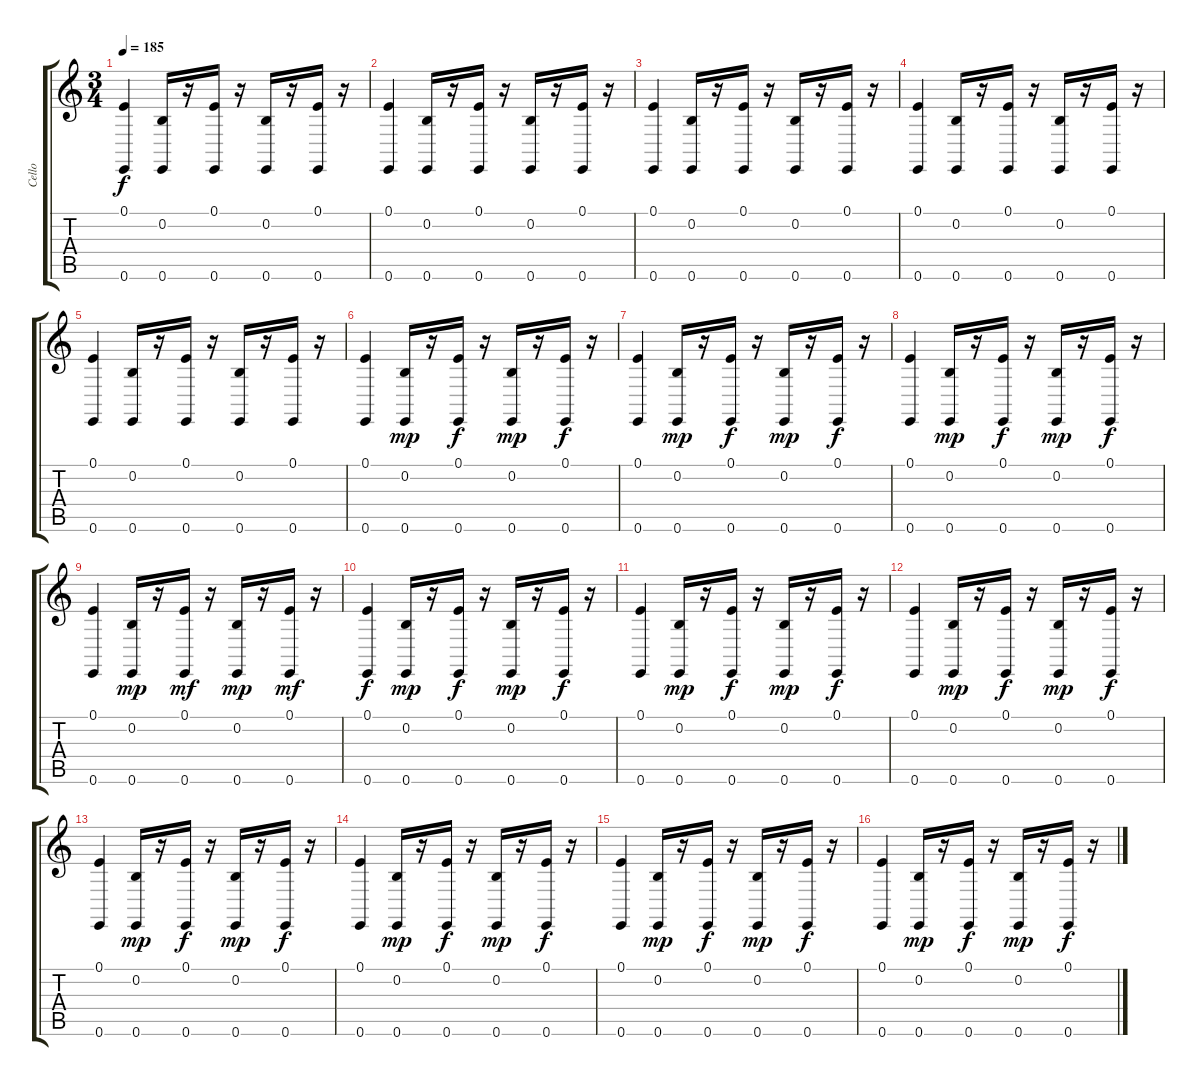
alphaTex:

\track ("Cello" "Cello") {instrument cello}
\staff {score tabs}
\tuning (E4 B3 G3 D3 A2 E2) {hide}
\ts (3 4)
\tempo 185
\clef g2
\ks c
(0.1 0.6).4{dy f} (0.2 0.6).16 r.16 (0.1 0.6).16 r.16 (0.2 0.6).16 r.16 (0.1 0.6).16 r.16 |
(0.1 0.6).4 (0.2 0.6).16 r.16 (0.1 0.6).16 r.16 (0.2 0.6).16 r.16 (0.1 0.6).16 r.16 |
(0.1 0.6).4 (0.2 0.6).16 r.16 (0.1 0.6).16 r.16 (0.2 0.6).16 r.16 (0.1 0.6).16 r.16 |
(0.1 0.6).4 (0.2 0.6).16 r.16 (0.1 0.6).16 r.16 (0.2 0.6).16 r.16 (0.1 0.6).16 r.16 |
(0.1 0.6).4 (0.2 0.6).16 r.16 (0.1 0.6).16 r.16 (0.2 0.6).16 r.16 (0.1 0.6).16 r.16 |
(0.1 0.6).4 (0.2 0.6).16{dy mp} r.16 (0.1 0.6).16{dy f} r.16 (0.2 0.6).16{dy mp} r.16 (0.1 0.6).16{dy f} r.16 |
(0.1 0.6).4 (0.2 0.6).16{dy mp} r.16 (0.1 0.6).16{dy f} r.16 (0.2 0.6).16{dy mp} r.16 (0.1 0.6).16{dy f} r.16 |
(0.1 0.6).4 (0.2 0.6).16{dy mp} r.16 (0.1 0.6).16{dy f} r.16 (0.2 0.6).16{dy mp} r.16 (0.1 0.6).16{dy f} r.16 |
(0.1 0.6).4 (0.2 0.6).16{dy mp} r.16 (0.1 0.6).16{dy mf} r.16 (0.2 0.6).16{dy mp} r.16 (0.1 0.6).16{dy mf} r.16 |
(0.1 0.6).4{dy f} (0.2 0.6).16{dy mp} r.16 (0.1 0.6).16{dy f} r.16 (0.2 0.6).16{dy mp} r.16 (0.1 0.6).16{dy f} r.16 |
(0.1 0.6).4 (0.2 0.6).16{dy mp} r.16 (0.1 0.6).16{dy f} r.16 (0.2 0.6).16{dy mp} r.16 (0.1 0.6).16{dy f} r.16 |
(0.1 0.6).4 (0.2 0.6).16{dy mp} r.16 (0.1 0.6).16{dy f} r.16 (0.2 0.6).16{dy mp} r.16 (0.1 0.6).16{dy f} r.16 |
(0.1 0.6).4 (0.2 0.6).16{dy mp} r.16 (0.1 0.6).16{dy f} r.16 (0.2 0.6).16{dy mp} r.16 (0.1 0.6).16{dy f} r.16 |
(0.1 0.6).4 (0.2 0.6).16{dy mp} r.16 (0.1 0.6).16{dy f} r.16 (0.2 0.6).16{dy mp} r.16 (0.1 0.6).16{dy f} r.16 |
(0.1 0.6).4 (0.2 0.6).16{dy mp} r.16 (0.1 0.6).16{dy f} r.16 (0.2 0.6).16{dy mp} r.16 (0.1 0.6).16{dy f} r.16 |
(0.1 0.6).4 (0.2 0.6).16{dy mp} r.16 (0.1 0.6).16{dy f} r.16 (0.2 0.6).16{dy mp} r.16 (0.1 0.6).16{dy f} r.16
